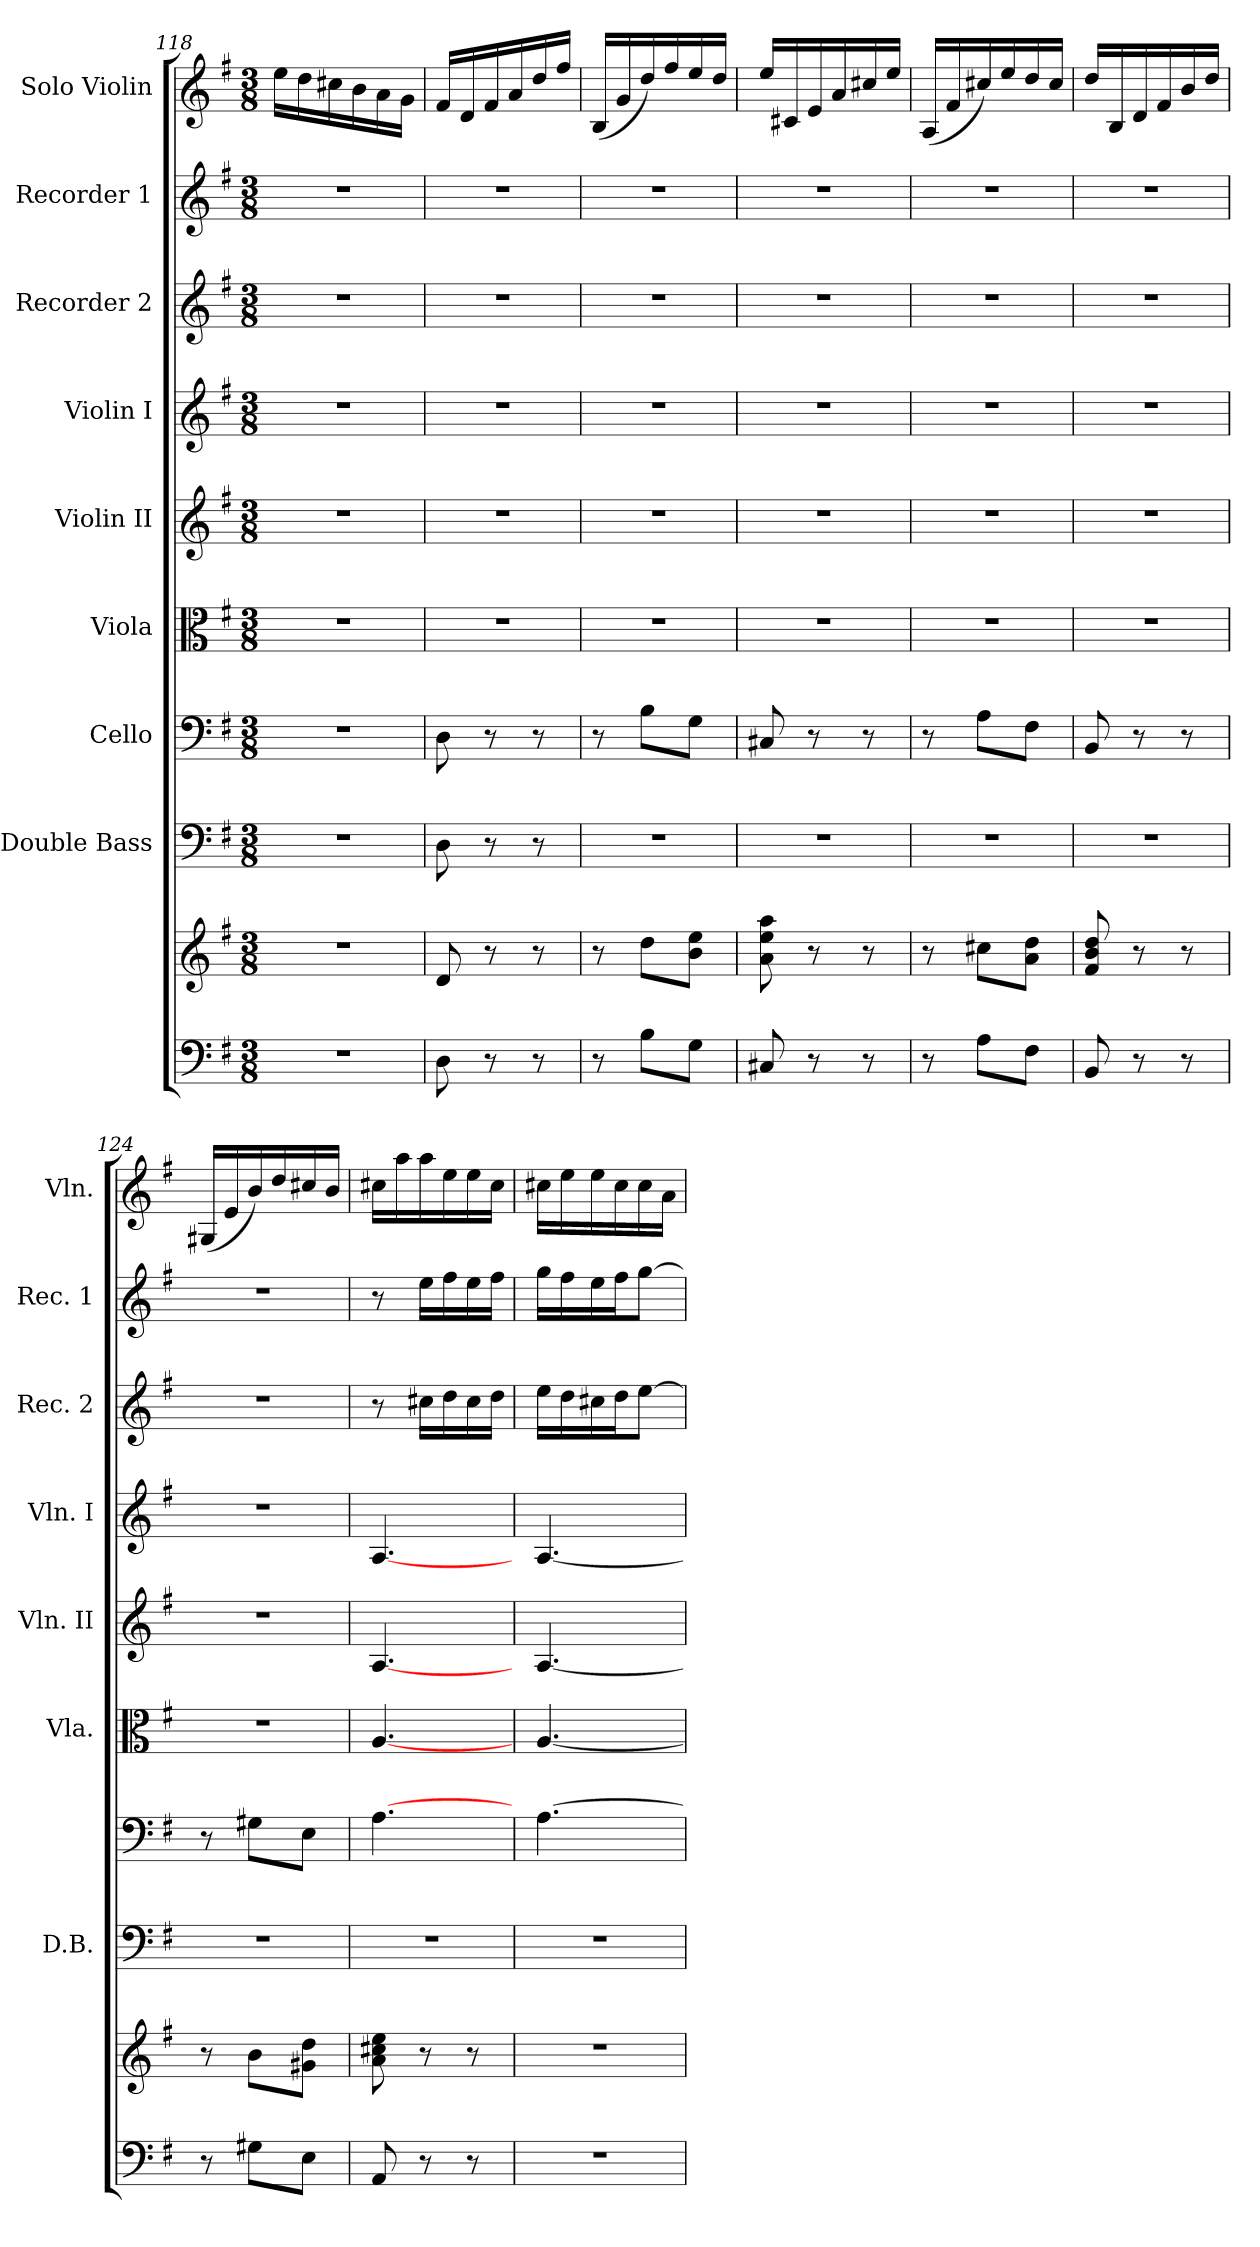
**kern	**kern	**kern	**kern	**kern	**kern	**kern	**kern	**kern	**kern
*part9	*part9	*part8	*part7	*part6	*part5	*part4	*part3	*part2	*part1
*staff10	*staff9	*staff8	*staff7	*staff6	*staff5	*staff4	*staff3	*staff2	*staff1
*	*	*I"Double Bass	*I"Cello	*I"Viola	*I"Violin II	*I"Violin I	*I"Recorder 2	*I"Recorder 1	*I"Solo Violin
*	*	*I'D.B.	*	*I'Vla.	*I'Vln. II	*I'Vln. I	*I'Rec. 2	*I'Rec. 1	*I'Vln.
*clefF4	*clefG2	*clefF4	*clefF4	*clefC3	*clefG2	*clefG2	*clefG2	*clefG2	*clefG2
*	*	*ITrd7c12	*	*	*	*	*	*	*
*k[f#]	*k[f#]	*k[f#]	*k[f#]	*k[f#]	*k[f#]	*k[f#]	*k[f#]	*k[f#]	*k[f#]
*G:	*G:	*G:	*G:	*G:	*G:	*G:	*G:	*G:	*G:
*M3/8	*M3/8	*M3/8	*M3/8	*M3/8	*M3/8	*M3/8	*M3/8	*M3/8	*M3/8
=118	=118	=118	=118	=118	=118	=118	=118	=118	=118
4.r	4.r	4.r	4.r	4.r	4.r	4.r	4.r	4.r	16ee\LL
.	.	.	.	.	.	.	.	.	16dd\
.	.	.	.	.	.	.	.	.	16cc#\
.	.	.	.	.	.	.	.	.	16b\
.	.	.	.	.	.	.	.	.	16a\
.	.	.	.	.	.	.	.	.	16g\JJ
=119	=119	=119	=119	=119	=119	=119	=119	=119	=119
8D\	8d/	8DD\	8D\	4.r	4.r	4.r	4.r	4.r	16f#/LL
.	.	.	.	.	.	.	.	.	16d/
8r	8r	8r	8r	.	.	.	.	.	16f#/
.	.	.	.	.	.	.	.	.	16a/
8r	8r	8r	8r	.	.	.	.	.	16dd/
.	.	.	.	.	.	.	.	.	16ff#/JJ
=120	=120	=120	=120	=120	=120	=120	=120	=120	=120
8r	8r	4.r	8r	4.r	4.r	4.r	4.r	4.r	(<16B/LL
.	.	.	.	.	.	.	.	.	16g/
8B\L	8dd\L	.	8B\L	.	.	.	.	.	16dd/)
.	.	.	.	.	.	.	.	.	16ff#/
8G\J	8b\ 8ee\J	.	8G\J	.	.	.	.	.	16ee/
.	.	.	.	.	.	.	.	.	16dd/JJ
=121	=121	=121	=121	=121	=121	=121	=121	=121	=121
8C#/	8a\ 8ee\ 8aa\	4.r	8C#/	4.r	4.r	4.r	4.r	4.r	16ee/LL
.	.	.	.	.	.	.	.	.	16c#/
8r	8r	.	8r	.	.	.	.	.	16e/
.	.	.	.	.	.	.	.	.	16a/
8r	8r	.	8r	.	.	.	.	.	16cc#/
.	.	.	.	.	.	.	.	.	16ee/JJ
=122	=122	=122	=122	=122	=122	=122	=122	=122	=122
8r	8r	4.r	8r	4.r	4.r	4.r	4.r	4.r	(<16A/LL
.	.	.	.	.	.	.	.	.	16f#/
8A\L	8cc#\L	.	8A\L	.	.	.	.	.	16cc#/)
.	.	.	.	.	.	.	.	.	16ee/
8F#\J	8a\ 8dd\J	.	8F#\J	.	.	.	.	.	16dd/
.	.	.	.	.	.	.	.	.	16cc#/JJ
=123	=123	=123	=123	=123	=123	=123	=123	=123	=123
8BB/	8f#/ 8b/ 8dd/	4.r	8BB/	4.r	4.r	4.r	4.r	4.r	16dd/LL
.	.	.	.	.	.	.	.	.	16B/
8r	8r	.	8r	.	.	.	.	.	16d/
.	.	.	.	.	.	.	.	.	16f#/
8r	8r	.	8r	.	.	.	.	.	16b/
.	.	.	.	.	.	.	.	.	16dd/JJ
=124	=124	=124	=124	=124	=124	=124	=124	=124	=124
8r	8r	4.r	8r	4.r	4.r	4.r	4.r	4.r	(<16G#/LL
.	.	.	.	.	.	.	.	.	16e/
8G#\L	8b\L	.	8G#\L	.	.	.	.	.	16b/)
.	.	.	.	.	.	.	.	.	16dd/
8E\J	8g#\ 8dd\J	.	8E\J	.	.	.	.	.	16cc#/
.	.	.	.	.	.	.	.	.	16b/JJ
=125	=125	=125	=125	=125	=125	=125	=125	=125	=125
8AA/	8a\ 8cc#\ 8ee\	4.r	[4.A\	[4.A/	[4.A/	[4.A/	8r	8r	16cc#\LL
.	.	.	.	.	.	.	.	.	16aa\
8r	8r	.	.	.	.	.	16cc#\LL	16ee\LL	16aa\
.	.	.	.	.	.	.	16dd\	16ff#\	16ee\
8r	8r	.	.	.	.	.	16cc#\	16ee\	16ee\
.	.	.	.	.	.	.	16dd\JJ	16ff#\JJ	16cc#\JJ
=126	=126	=126	=126	=126	=126	=126	=126	=126	=126
4.r	4.r	4.r	[4.A\	[4.A/	[4.A/	[4.A/	16ee\LL	16gg\LL	16cc#\LL
.	.	.	.	.	.	.	16dd\	16ff#\	16ee\
.	.	.	.	.	.	.	16cc#\	16ee\	16ee\
.	.	.	.	.	.	.	16dd\J	16ff#\J	16cc#\
.	.	.	.	.	.	.	[8ee\J	[8gg\J	16cc#\
.	.	.	.	.	.	.	.	.	16a\JJ
=	=	=	=	=	=	=	=	=	=
*-	*-	*-	*-	*-	*-	*-	*-	*-	*-
